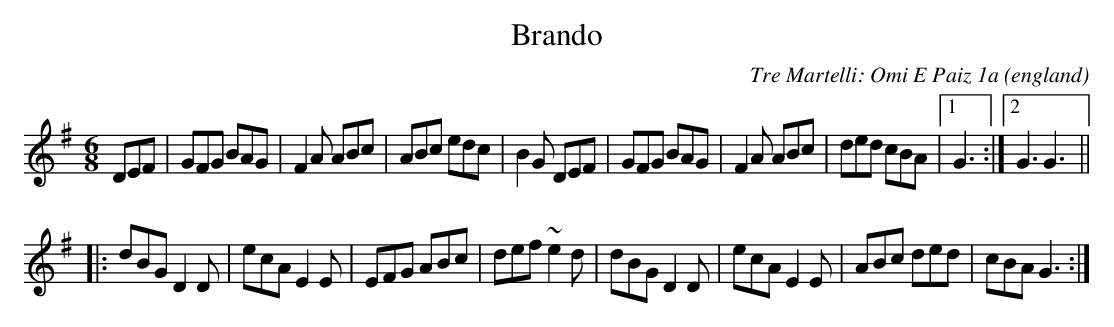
X:1
T:Brando
O:england
C:Tre Martelli: Omi E Paiz 1a
M:6/8
L:1/8
K:G
DEF|GFG BAG| F2A ABc| ABc edc|B2G DEF|\
GFG BAG| F2A  ABc| ded cBA |1 G3:|2 G3 G3||
|:dBG D2D|ecA E2E|EFG ABc|def ~e2d|\
dBG D2D|ecA E2E|ABc ded|cBA G3:|
